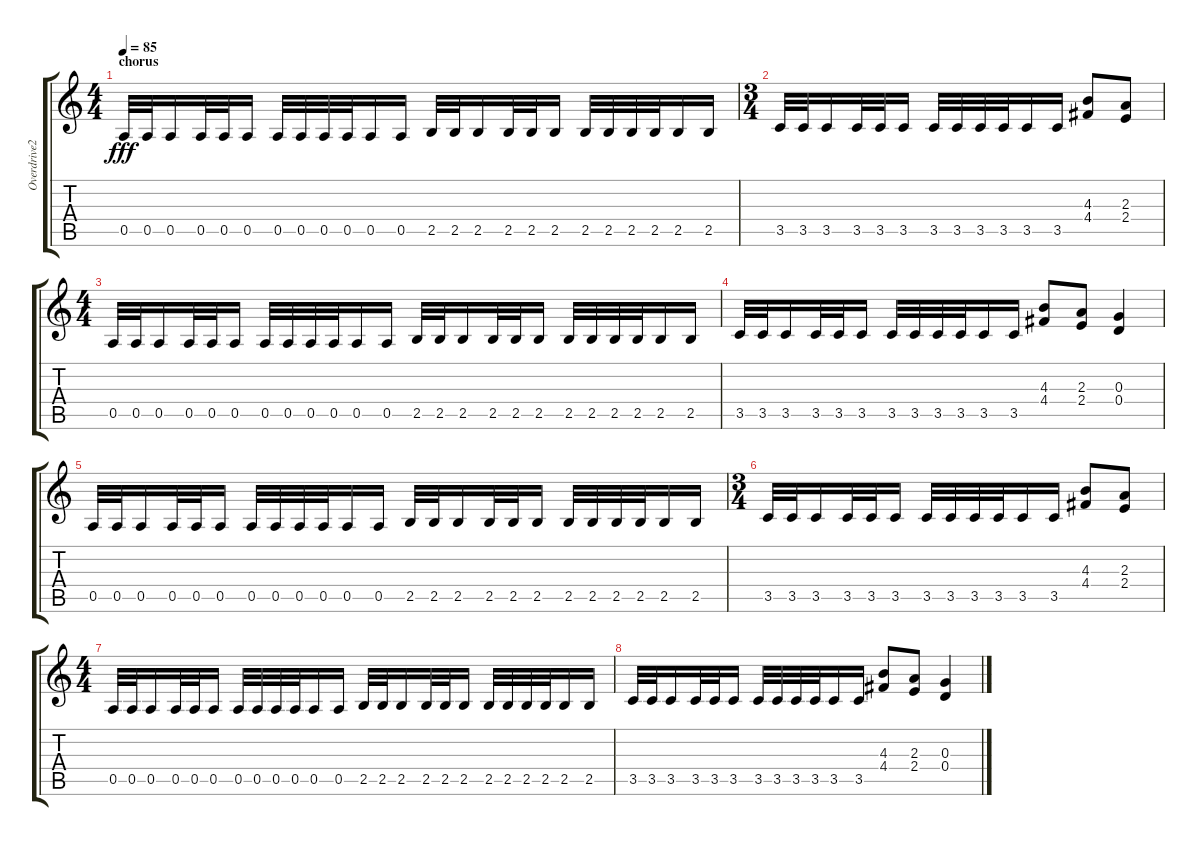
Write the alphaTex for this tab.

\track ("Overdrive2" "Overdrive2") {instrument overdrivenguitar}
\staff {score tabs}
\tuning (E4 B3 G3 D3 A2 E2) {hide}
\ts (4 4)
\section ("" "chorus")
\tempo 85
\clef g2
\ks c
0.5.32{dy fff} 0.5.32 0.5.16 0.5.32 0.5.32 0.5.16 0.5.32 0.5.32 0.5.32 0.5.32 0.5.16 0.5.16 2.5.32 2.5.32 2.5.16 2.5.32 2.5.32 2.5.16 2.5.32 2.5.32 2.5.32 2.5.32 2.5.16 2.5.16 |
\ts (3 4)
3.5.32 3.5.32 3.5.16 3.5.32 3.5.32 3.5.16 3.5.32 3.5.32 3.5.32 3.5.32 3.5.16 3.5.16 (4.3 4.4).8 (2.3 2.4).8 |
\ts (4 4)
0.5.32 0.5.32 0.5.16 0.5.32 0.5.32 0.5.16 0.5.32 0.5.32 0.5.32 0.5.32 0.5.16 0.5.16 2.5.32 2.5.32 2.5.16 2.5.32 2.5.32 2.5.16 2.5.32 2.5.32 2.5.32 2.5.32 2.5.16 2.5.16 |
3.5.32 3.5.32 3.5.16 3.5.32 3.5.32 3.5.16 3.5.32 3.5.32 3.5.32 3.5.32 3.5.16 3.5.16 (4.3 4.4).8 (2.3 2.4).8 (0.3 0.4).4 |
0.5.32 0.5.32 0.5.16 0.5.32 0.5.32 0.5.16 0.5.32 0.5.32 0.5.32 0.5.32 0.5.16 0.5.16 2.5.32 2.5.32 2.5.16 2.5.32 2.5.32 2.5.16 2.5.32 2.5.32 2.5.32 2.5.32 2.5.16 2.5.16 |
\ts (3 4)
3.5.32 3.5.32 3.5.16 3.5.32 3.5.32 3.5.16 3.5.32 3.5.32 3.5.32 3.5.32 3.5.16 3.5.16 (4.3 4.4).8 (2.3 2.4).8 |
\ts (4 4)
0.5.32 0.5.32 0.5.16 0.5.32 0.5.32 0.5.16 0.5.32 0.5.32 0.5.32 0.5.32 0.5.16 0.5.16 2.5.32 2.5.32 2.5.16 2.5.32 2.5.32 2.5.16 2.5.32 2.5.32 2.5.32 2.5.32 2.5.16 2.5.16 |
3.5.32 3.5.32 3.5.16 3.5.32 3.5.32 3.5.16 3.5.32 3.5.32 3.5.32 3.5.32 3.5.16 3.5.16 (4.3 4.4).8 (2.3 2.4).8 (0.3 0.4).4
